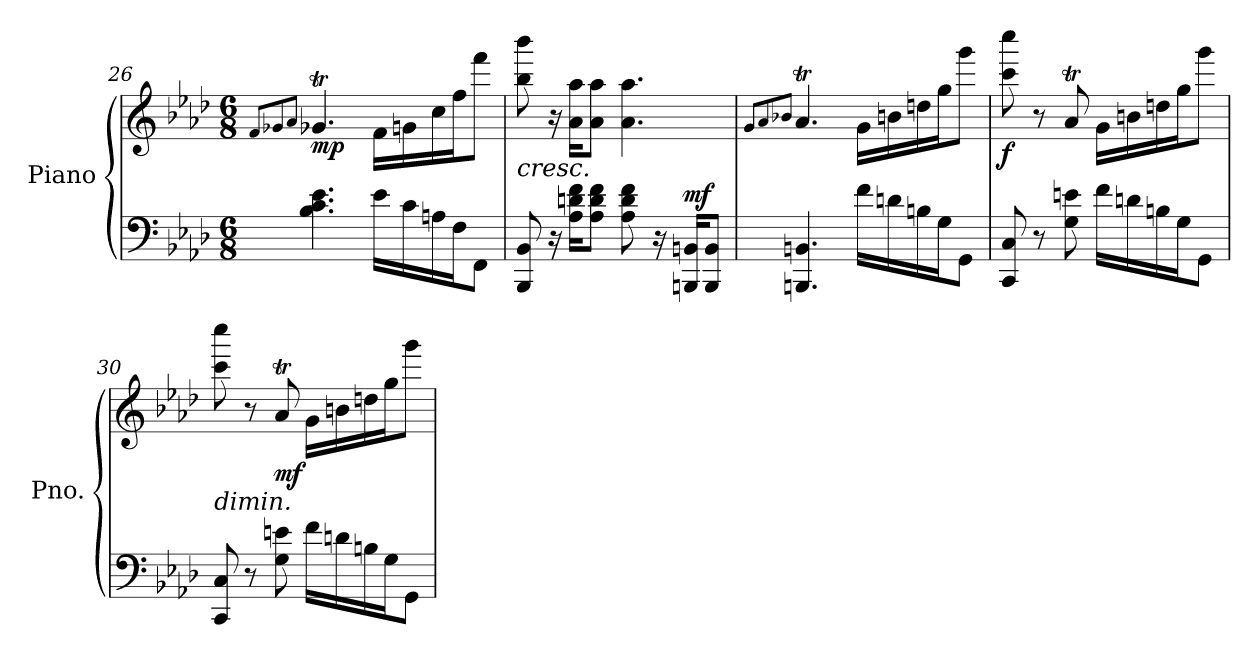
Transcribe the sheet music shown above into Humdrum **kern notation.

**kern	**kern	**dynam
*part1	*part1	*part1
*staff2	*staff1	*staff1/2
*I"Piano	*	*
*I'Pno.	*	*
*clefF4	*clefG2	*
*k[b-e-a-d-]	*k[b-e-a-d-]	*
*M6/8	*M6/8	*
=26	=26	=26
.	8qf/L	.
.	8qg-X/	.
.	8qa-/J	.
!	!	!LO:DY:b
4.B-\ 4.c\ 4.e-\	4.g-T/	mp
16e-\LL	16f\LL	.
16c\	16gn\	.
16An\	16cc\	.
16F\J	16ff\J	.
8FF\J	8fff\J	.
!!LO:PB:g=z
=27	=27	=27
!LO:TX:a:i:t=cresc.	!	!
8BBB-/ 8BB-/	8bb-\ 8bbb-\	.
16r	16r	.
16A-\ 16dn\ 16f\KL	16a-\ 16aa-\KL	.
8A-\ 8d\ 8f\J	8a-\ 8aa-\J	.
8A-\ 8d\ 8f\	4.a-\ 4.aa-\	.
16r	.	.
!	!	!LO:DY:a=2
16BBBn/ 16BBn/KL	.	mf
8BBB/ 8BB/J	.	.
=28	=28	=28
.	8qg/L	.
.	8qa-/	.
.	8qb-X/J	.
4.BBBn/ 4.BBn/	4.a-T/	.
16f\LL	16g\LL	.
16dn\	16bn\	.
16Bn\	16ddn\	.
16G\J	16gg\J	.
8GG\J	8ggg\J	.
=29	=29	=29
!	!	!LO:DY:b
8CC/ 8C/	8ccc\ 8cccc\	f
8r	8r	.
8G\ 8en\	8a-T/	.
16f\LL	16g\LL	.
16dn\	16bn\	.
16Bn\	16ddn\	.
16G\J	16gg\J	.
8GG\J	8ggg\J	.
=30	=30	=30
!LO:TX:a:i:t=dimin.	!	!
8CC/ 8C/	8ccc\ 8cccc\	.
8r	8r	.
!	!	!LO:DY:b
8G\ 8en\	8a-T/	mf
16f\LL	16g\LL	.
16dn\	16bn\	.
16Bn\	16ddn\	.
16G\J	16gg\J	.
8GG\J	8ggg\J	.
=	=	=
*-	*-	*-
